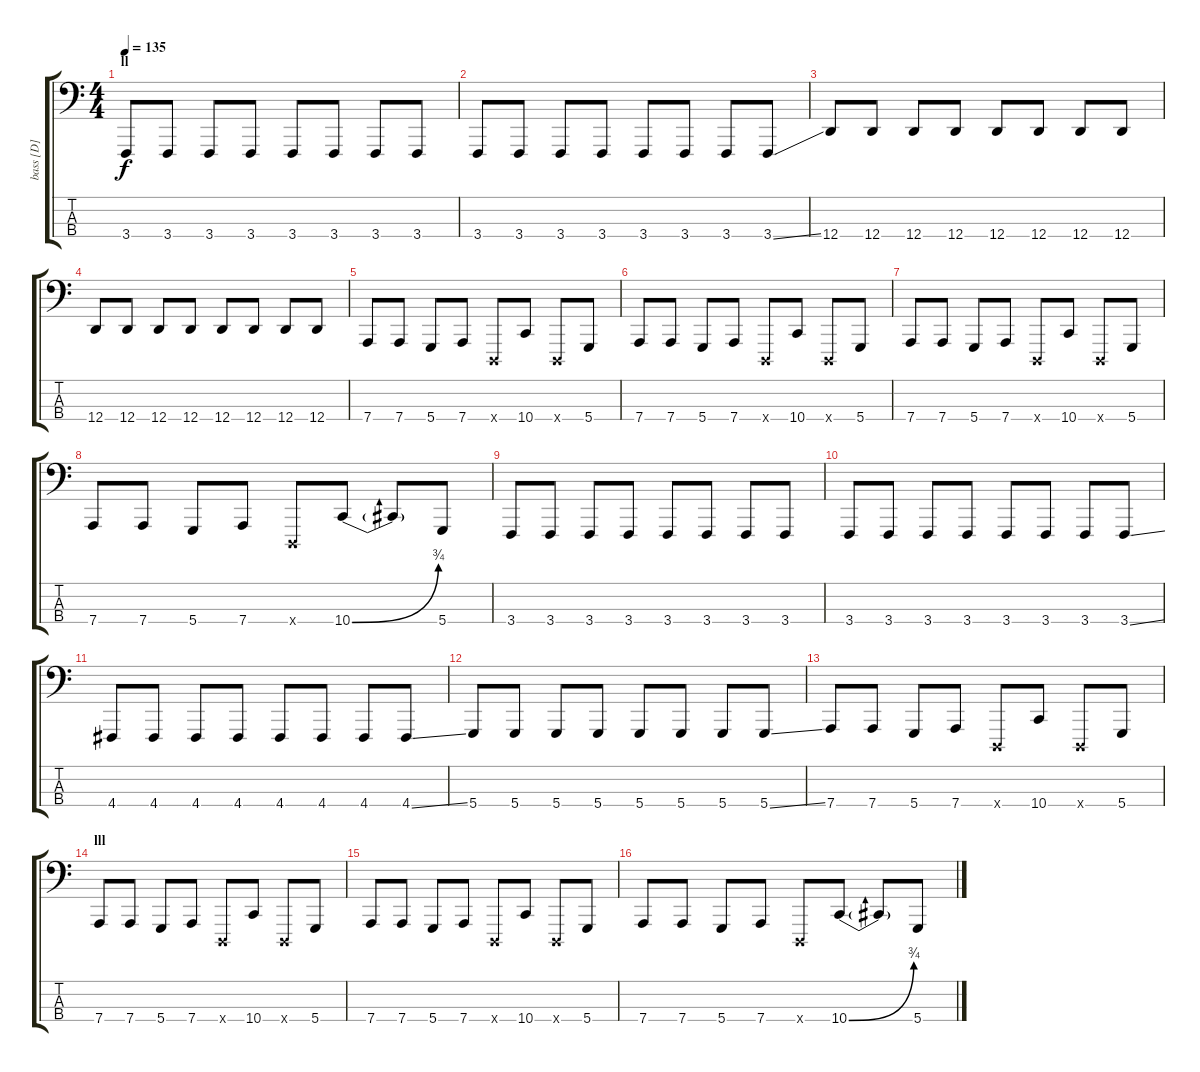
\track ("bass [D]" "bass [D]") {instrument lead8bassandlead}
\staff {score tabs}
\tuning (G2 D2 A1 D1) {hide}
\ts (4 4)
\section ("" "ll")
\tempo 135
\clef f4
\ks c
3.4.8{dy f} 3.4.8 3.4.8 3.4.8 3.4.8 3.4.8 3.4.8 3.4.8 |
3.4.8 3.4.8 3.4.8 3.4.8 3.4.8 3.4.8 3.4.8 3.4{ss}.8 |
12.4.8 12.4.8 12.4.8 12.4.8 12.4.8 12.4.8 12.4.8 12.4.8 |
12.4.8 12.4.8 12.4.8 12.4.8 12.4.8 12.4.8 12.4.8 12.4.8 |
7.4.8 7.4.8 5.4.8 7.4.8 0.4{x}.8 10.4.8 0.4{x}.8 5.4.8 |
7.4.8 7.4.8 5.4.8 7.4.8 0.4{x}.8 10.4.8 0.4{x}.8 5.4.8 |
7.4.8 7.4.8 5.4.8 7.4.8 0.4{x}.8 10.4.8 0.4{x}.8 5.4.8 |
7.4.8 7.4.8 5.4.8 7.4.8 0.4{x}.8 10.4{be (bend 0 0 60 3)}.8 10.4{t}.8 5.4.8 |
3.4.8 3.4.8 3.4.8 3.4.8 3.4.8 3.4.8 3.4.8 3.4.8 |
3.4.8 3.4.8 3.4.8 3.4.8 3.4.8 3.4.8 3.4.8 3.4{ss}.8 |
4.4.8 4.4.8 4.4.8 4.4.8 4.4.8 4.4.8 4.4.8 4.4{ss}.8 |
5.4.8 5.4.8 5.4.8 5.4.8 5.4.8 5.4.8 5.4.8 5.4{ss}.8 |
7.4.8 7.4.8 5.4.8 7.4.8 0.4{x}.8 10.4.8 0.4{x}.8 5.4.8 |
\section ("" "lll")
7.4.8 7.4.8 5.4.8 7.4.8 0.4{x}.8 10.4.8 0.4{x}.8 5.4.8 |
7.4.8 7.4.8 5.4.8 7.4.8 0.4{x}.8 10.4.8 0.4{x}.8 5.4.8 |
7.4.8 7.4.8 5.4.8 7.4.8 0.4{x}.8 10.4{be (bend 0 0 60 3)}.8 10.4{t}.8 5.4.8
